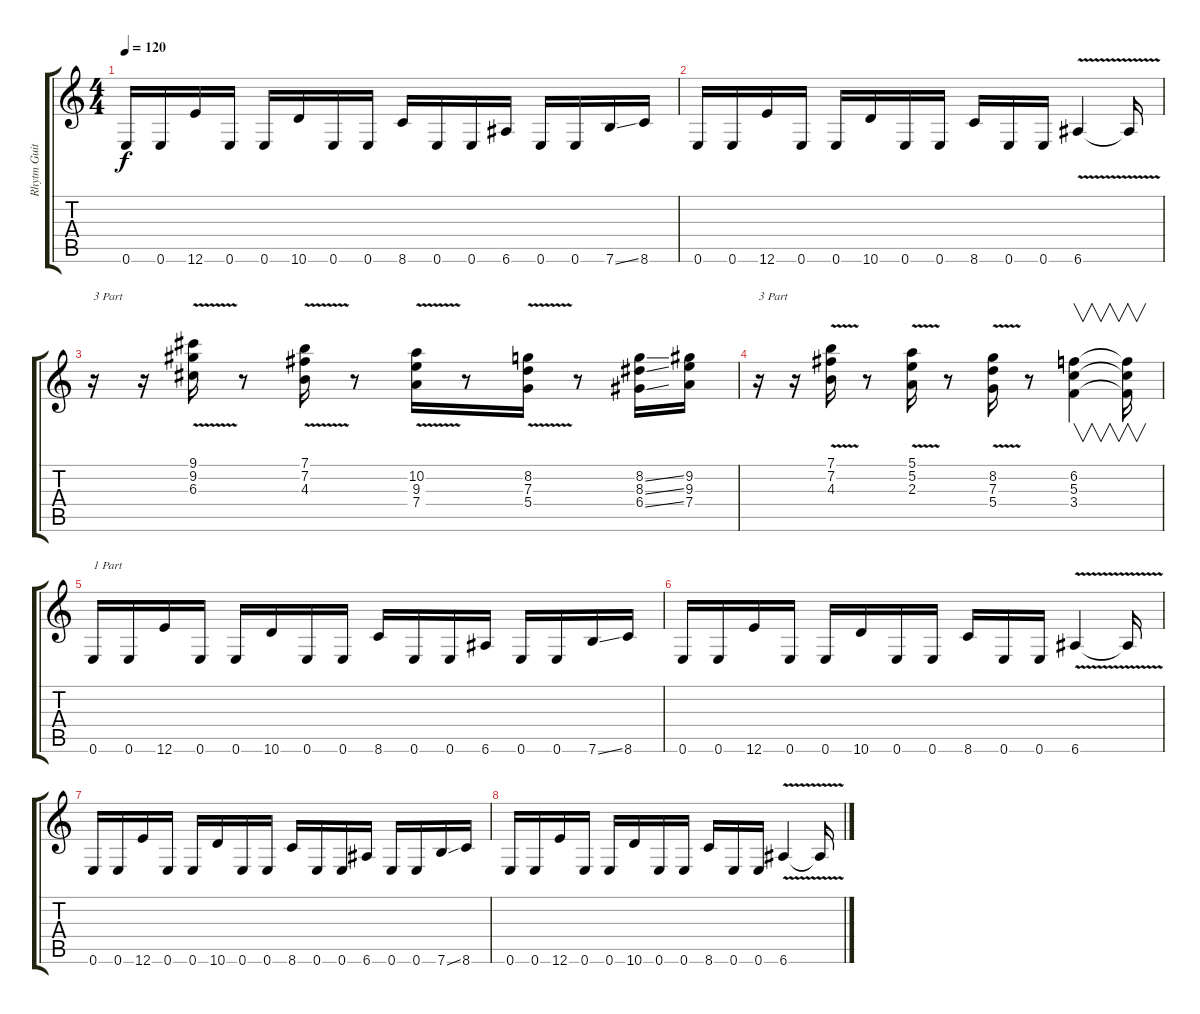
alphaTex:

\track ("Rhytm Guitar" "Rhytm Guit") {instrument overdrivenguitar}
\staff {score tabs}
\tuning (E4 B3 G3 D3 A2 E2) {hide}
\ts (4 4)
\tempo 120
\clef g2
\ks c
0.6.16{dy f} 0.6.16 12.6.16 0.6.16 0.6.16 10.6.16 0.6.16 0.6.16 8.6.16 0.6.16 0.6.16 6.6.16 0.6.16 0.6.16 7.6{ss}.16 8.6.16 |
0.6.16 0.6.16 12.6.16 0.6.16 0.6.16 10.6.16 0.6.16 0.6.16 8.6.16 0.6.16 0.6.16 6.6{v}.4 6.6{v t}.16 |
r.16{txt "3 Part"} r.16 (9.1 9.2 6.3{v}).16 r.8 (7.1 7.2 4.3{v}).16 r.8 (10.2 9.3 7.4{v}).16 r.8 (8.2 7.3 5.4{v}).16 r.8 (8.2{ss} 8.3{ss} 6.4{ss}).16 (9.2 9.3 7.4).16 |
r.16{txt "3 Part"} r.16 (7.1 7.2 4.3{v}).16 r.8 (5.1 5.2 2.3{v}).16 r.8 (8.2 7.3 5.4{v}).16 r.8 (6.2 5.3 3.4).4{v} (6.2{t} 5.3{t} 3.4{t}).16{v} |
0.6.16{txt "1 Part"} 0.6.16 12.6.16 0.6.16 0.6.16 10.6.16 0.6.16 0.6.16 8.6.16 0.6.16 0.6.16 6.6.16 0.6.16 0.6.16 7.6{ss}.16 8.6.16 |
0.6.16 0.6.16 12.6.16 0.6.16 0.6.16 10.6.16 0.6.16 0.6.16 8.6.16 0.6.16 0.6.16 6.6{v}.4 6.6{v t}.16 |
0.6.16 0.6.16 12.6.16 0.6.16 0.6.16 10.6.16 0.6.16 0.6.16 8.6.16 0.6.16 0.6.16 6.6.16 0.6.16 0.6.16 7.6{ss}.16 8.6.16 |
0.6.16 0.6.16 12.6.16 0.6.16 0.6.16 10.6.16 0.6.16 0.6.16 8.6.16 0.6.16 0.6.16 6.6{v}.4 6.6{v t}.16
